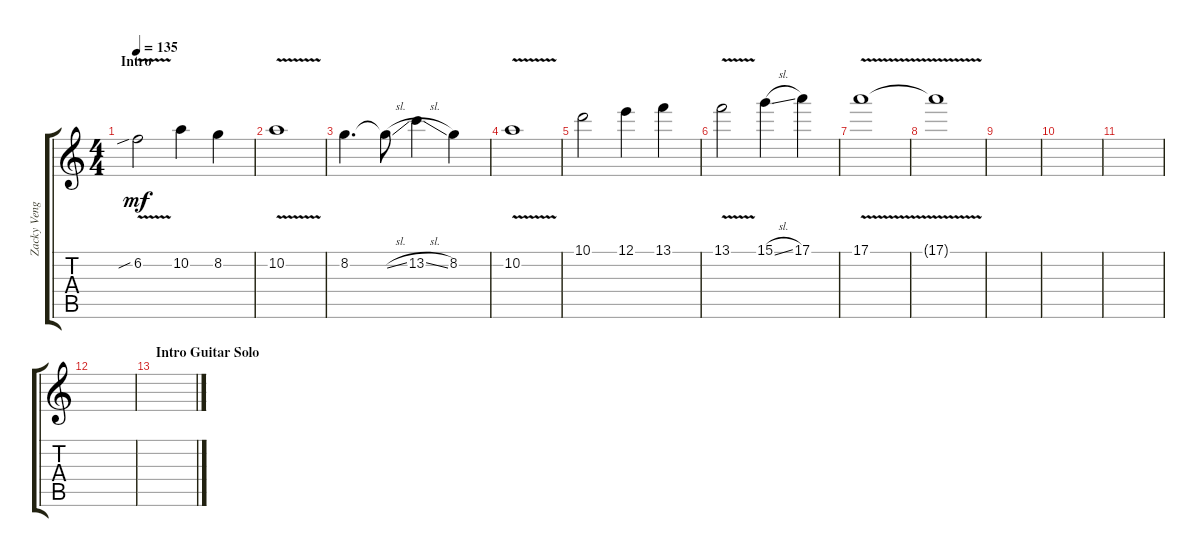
\track ("Zacky Vengeance (Lead)" "Zacky Veng") {instrument distortionguitar}
\staff {score tabs}
\tuning (E4 B3 G3 D3 A2 D2) {hide}
\ts (4 4)
\section ("" "Intro")
\tempo 135
\clef g2
\ks c
6.2{v sib}.2{dy mf instrument distortionguitar} 10.2.4 8.2.4 |
10.2{v}.1 |
8.2.4{d} 8.2{sl t}.8 13.2{sl}.4 8.2.4 |
10.2{v}.1 |
10.1.2 12.1.4 13.1.4 |
13.1{v}.2 15.1{sl}.4 17.1.4 |
17.1{v}.1 |
17.1{v t}.1 |
\section ("" "")
|
|
|
|
\section ("" "Intro Guitar Solo")
